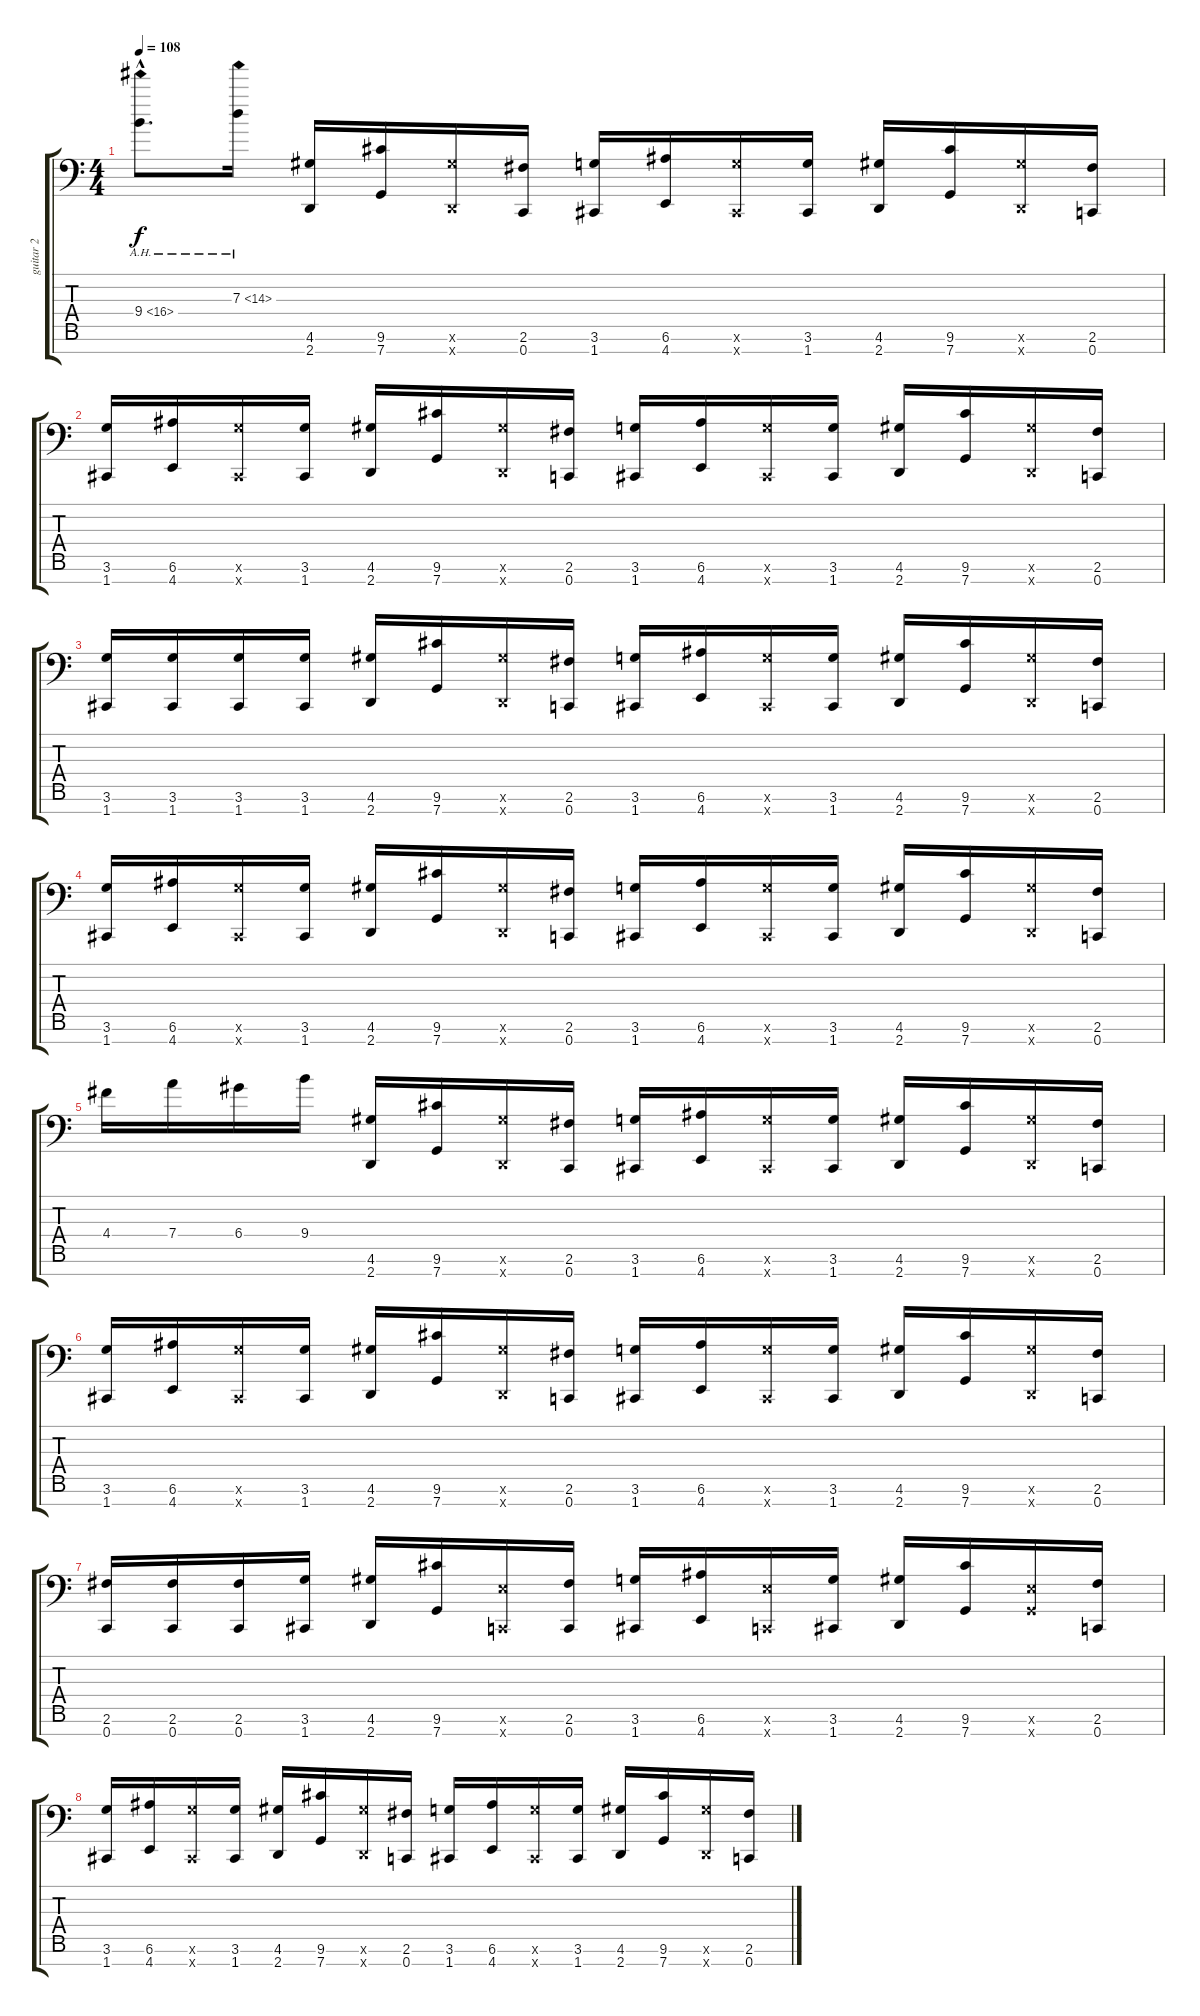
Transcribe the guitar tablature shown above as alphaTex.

\track ("guitar 2" "guitar 2") {instrument distortionguitar}
\staff {score tabs}
\tuning (E4 B3 G3 D3 A2 E2 C-1) {hide}
\ts (4 4)
\tempo 108
\clef f4
\ks c
9.4{ah 7 hac}.8{d dy f} 7.3{ah 7}.16 (4.6 2.7).16 (9.6 7.7).16 (4.6{x} 2.7{x}).16 (2.6 0.7).16 (3.6 1.7).16 (6.6 4.7).16 (3.6{x} 1.7{x}).16 (3.6 1.7).16 (4.6 2.7).16 (9.6 7.7).16 (4.6{x} 2.7{x}).16 (2.6 0.7).16 |
(3.6 1.7).16 (6.6 4.7).16 (3.6{x} 1.7{x}).16 (3.6 1.7).16 (4.6 2.7).16 (9.6 7.7).16 (4.6{x} 2.7{x}).16 (2.6 0.7).16 (3.6 1.7).16 (6.6 4.7).16 (3.6{x} 1.7{x}).16 (3.6 1.7).16 (4.6 2.7).16 (9.6 7.7).16 (4.6{x} 2.7{x}).16 (2.6 0.7).16 |
(3.6 1.7).16 (3.6 1.7).16 (3.6 1.7).16 (3.6 1.7).16 (4.6 2.7).16 (9.6 7.7).16 (4.6{x} 2.7{x}).16 (2.6 0.7).16 (3.6 1.7).16 (6.6 4.7).16 (3.6{x} 1.7{x}).16 (3.6 1.7).16 (4.6 2.7).16 (9.6 7.7).16 (4.6{x} 2.7{x}).16 (2.6 0.7).16 |
(3.6 1.7).16 (6.6 4.7).16 (3.6{x} 1.7{x}).16 (3.6 1.7).16 (4.6 2.7).16 (9.6 7.7).16 (4.6{x} 2.7{x}).16 (2.6 0.7).16 (3.6 1.7).16 (6.6 4.7).16 (3.6{x} 1.7{x}).16 (3.6 1.7).16 (4.6 2.7).16 (9.6 7.7).16 (4.6{x} 2.7{x}).16 (2.6 0.7).16 |
4.4.16 7.4.16 6.4.16 9.4.16 (4.6 2.7).16 (9.6 7.7).16 (4.6{x} 2.7{x}).16 (2.6 0.7).16 (3.6 1.7).16 (6.6 4.7).16 (3.6{x} 1.7{x}).16 (3.6 1.7).16 (4.6 2.7).16 (9.6 7.7).16 (4.6{x} 2.7{x}).16 (2.6 0.7).16 |
(3.6 1.7).16 (6.6 4.7).16 (3.6{x} 1.7{x}).16 (3.6 1.7).16 (4.6 2.7).16 (9.6 7.7).16 (4.6{x} 2.7{x}).16 (2.6 0.7).16 (3.6 1.7).16 (6.6 4.7).16 (3.6{x} 1.7{x}).16 (3.6 1.7).16 (4.6 2.7).16 (9.6 7.7).16 (4.6{x} 2.7{x}).16 (2.6 0.7).16 |
(2.6 0.7).16 (2.6 0.7).16 (2.6 0.7).16 (3.6 1.7).16 (4.6 2.7).16 (9.6 7.7).16 (0.6{x} 0.7{x}).16 (2.6 0.7).16 (3.6 1.7).16 (6.6 4.7).16 (0.6{x} 0.7{x}).16 (3.6 1.7).16 (4.6 2.7).16 (9.6 7.7).16 (0.6{x} 7.7{x}).16 (2.6 0.7).16 |
(3.6 1.7).16 (6.6 4.7).16 (3.6{x} 1.7{x}).16 (3.6 1.7).16 (4.6 2.7).16 (9.6 7.7).16 (4.6{x} 2.7{x}).16 (2.6 0.7).16 (3.6 1.7).16 (6.6 4.7).16 (3.6{x} 1.7{x}).16 (3.6 1.7).16 (4.6 2.7).16 (9.6 7.7).16 (4.6{x} 2.7{x}).16 (2.6 0.7).16
